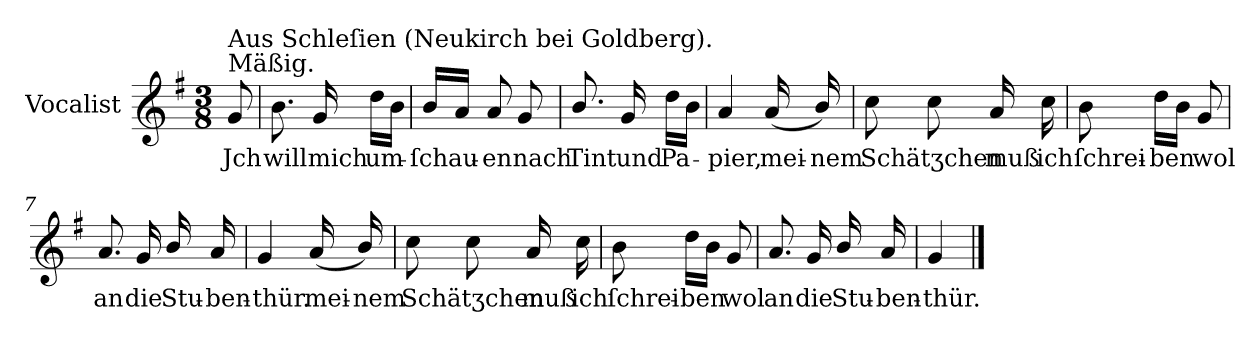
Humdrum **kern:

**kern	**text
*part1	*part1
*staff1	*staff1
*I"Vocalist	*
*k[f#]	*
*G:	*
*M3/8	*
=	=
!LO:TX:a:t=Mäßig.	!
!LO:TX:a:t=Aus Schleſien (Neukirch bei Goldberg).	!
8g	Jch
=1	=1
8.b	will
16g	mich
16ddLL	um-
16bJJ	.
=2	=2
16bLL	-ſchau-
16aJJ	.
8a	-en
8g	nach
=3	=3
8.b/	Tint
16g	und
16ddLL	Pa-
16bJJ	.
=4	=4
4a	-pier,
(16a	mei-
16b/)	-nem
=5	=5
8cc	Schätʒchen
8cc	.
16a	muß
16cc	ich
=6	=6
8b	ſchrei-
16ddLL	-ben
16bJJ	.
8g	wol
=7	=7
8.a	an
16g	die
16b/	Stu-
16a	-ben-
=8	=8
4g	-thür.
(16a	mei-
16b/)	-nem
=9	=9
8cc	Schätʒchen
8cc	.
16a	muß
16cc	ich
=10	=10
8b	ſchrei-
16ddLL	-ben
16bJJ	.
8g	wol
=11	=11
8.a	an
16g	die
16b/	Stu-
16a	-ben-
=12	=12
4g	-thür.
==	==
*-	*-
